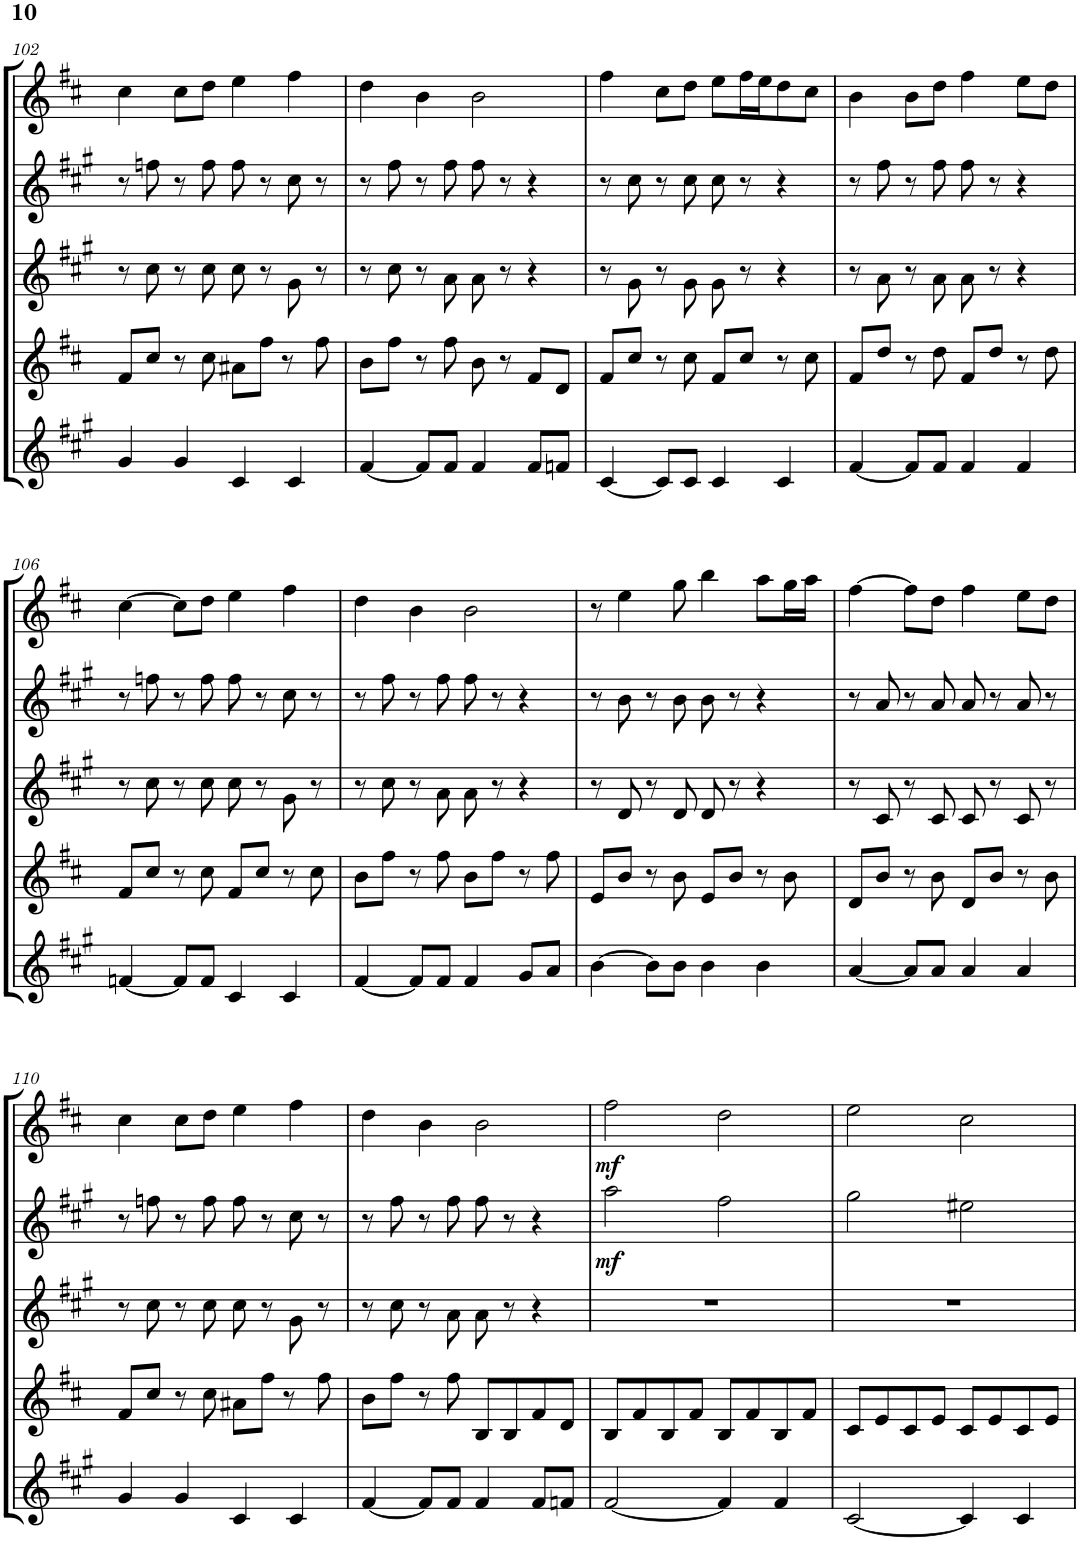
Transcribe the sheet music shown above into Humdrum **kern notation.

**kern	**kern	**kern	**kern	**dynam	**kern	**dynam
*part5	*part4	*part3	*part2	*part2	*part1	*part1
*staff5	*staff4	*staff3	*staff2	*staff2	*staff1	*staff1
*I"Baritone Saxophone	*I"Tenor Saxophone	*I"Alto Saxophone	*I"Alto Saxophone	*	*I"Soprano Saxophone	*
*I'Bar Sax	*I'T Sax	*I'A Sax	*I'A Sax	*	*I'S Sax	*
!!LO:PB:g=z
*clefG2	*clefG2	*clefG2	*clefG2	*	*clefG2	*
*Trd12c21	*Trd8c14	*Trd5c9	*Trd5c9	*	*Trd1c2	*
*k[f#c#g#]	*k[f#c#]	*k[f#c#g#]	*k[f#c#g#]	*	*k[f#c#]	*
*M4/4	*M4/4	*M4/4	*M4/4	*	*M4/4	*
=102	=102	=102	=102	=102	=102	=102
4g#/	8f#/L	8r	8r	.	4cc#\	.
.	8cc#/J	8cc#\	8ffn\	.	.	.
4g#/	8r	8r	8r	.	8cc#\L	.
.	8cc#\	8cc#\	8ff\	.	8dd\J	.
4c#/	8a#X\L	8cc#\	8ff\	.	4ee\	.
.	8ff#\J	8r	8r	.	.	.
4c#/	8r	8g#\	8cc#\	.	4ff#\	.
.	8ff#\	8r	8r	.	.	.
=103	=103	=103	=103	=103	=103	=103
[4f#/	8b\L	8r	8r	.	4dd\	.
.	8ff#\J	8cc#\	8ff#\	.	.	.
8f#/L]	8r	8r	8r	.	4b\	.
8f#/J	8ff#\	8a\	8ff#\	.	.	.
4f#/	8b\	8a\	8ff#\	.	2b\	.
.	8r	8r	8r	.	.	.
8f#/L	8f#/L	4r	4r	.	.	.
8fn/J	8d/J	.	.	.	.	.
=104	=104	=104	=104	=104	=104	=104
[4c#/	8f#/L	8r	8r	.	4ff#\	.
.	8cc#/J	8g#\	8cc#\	.	.	.
8c#/L]	8r	8r	8r	.	8cc#\L	.
8c#/J	8cc#\	8g#\	8cc#\	.	8dd\J	.
4c#/	8f#/L	8g#\	8cc#\	.	8ee\L	.
.	8cc#/J	8r	8r	.	16ff#\L	.
.	.	.	.	.	16ee\J	.
4c#/	8r	4r	4r	.	8dd\	.
.	8cc#\	.	.	.	8cc#\J	.
=105	=105	=105	=105	=105	=105	=105
[4f#/	8f#/L	8r	8r	.	4b\	.
.	8dd/J	8a\	8ff#\	.	.	.
8f#/L]	8r	8r	8r	.	8b\L	.
8f#/J	8dd\	8a\	8ff#\	.	8dd\J	.
4f#/	8f#/L	8a\	8ff#\	.	4ff#\	.
.	8dd/J	8r	8r	.	.	.
4f#/	8r	4r	4r	.	8ee\L	.
.	8dd\	.	.	.	8dd\J	.
!!LO:LB:g=z
=106	=106	=106	=106	=106	=106	=106
[4fn/	8f#/L	8r	8r	.	[4cc#\	.
.	8cc#/J	8cc#\	8ffn\	.	.	.
8f/L]	8r	8r	8r	.	8cc#\L]	.
8f/J	8cc#\	8cc#\	8ff\	.	8dd\J	.
4c#/	8f#/L	8cc#\	8ff\	.	4ee\	.
.	8cc#/J	8r	8r	.	.	.
4c#/	8r	8g#\	8cc#\	.	4ff#\	.
.	8cc#\	8r	8r	.	.	.
=107	=107	=107	=107	=107	=107	=107
[4f#/	8b\L	8r	8r	.	4dd\	.
.	8ff#\J	8cc#\	8ff#\	.	.	.
8f#/L]	8r	8r	8r	.	4b\	.
8f#/J	8ff#\	8a\	8ff#\	.	.	.
4f#/	8b\L	8a\	8ff#\	.	2b\	.
.	8ff#\J	8r	8r	.	.	.
8g#/L	8r	4r	4r	.	.	.
8a/J	8ff#\	.	.	.	.	.
=108	=108	=108	=108	=108	=108	=108
[4b\	8e/L	8r	8r	.	8r	.
.	8b/J	8d/	8b\	.	4ee\	.
8b\L]	8r	8r	8r	.	.	.
8b\J	8b\	8d/	8b\	.	8gg\	.
4b\	8e/L	8d/	8b\	.	4bb\	.
.	8b/J	8r	8r	.	.	.
4b\	8r	4r	4r	.	8aa\L	.
.	8b\	.	.	.	16gg\L	.
.	.	.	.	.	16aa\JJ	.
=109	=109	=109	=109	=109	=109	=109
[4a/	8d/L	8r	8r	.	[4ff#\	.
.	8b/J	8c#/	8a/	.	.	.
8a/L]	8r	8r	8r	.	8ff#\L]	.
8a/J	8b\	8c#/	8a/	.	8dd\J	.
4a/	8d/L	8c#/	8a/	.	4ff#\	.
.	8b/J	8r	8r	.	.	.
4a/	8r	8c#/	8a/	.	8ee\L	.
.	8b\	8r	8r	.	8dd\J	.
!!LO:LB:g=z
=110	=110	=110	=110	=110	=110	=110
4g#/	8f#/L	8r	8r	.	4cc#\	.
.	8cc#/J	8cc#\	8ffn\	.	.	.
4g#/	8r	8r	8r	.	8cc#\L	.
.	8cc#\	8cc#\	8ff\	.	8dd\J	.
4c#/	8a#X\L	8cc#\	8ff\	.	4ee\	.
.	8ff#\J	8r	8r	.	.	.
4c#/	8r	8g#\	8cc#\	.	4ff#\	.
.	8ff#\	8r	8r	.	.	.
=111	=111	=111	=111	=111	=111	=111
[4f#/	8b\L	8r	8r	.	4dd\	.
.	8ff#\J	8cc#\	8ff#\	.	.	.
8f#/L]	8r	8r	8r	.	4b\	.
8f#/J	8ff#\	8a\	8ff#\	.	.	.
4f#/	8B/L	8a\	8ff#\	.	2b\	.
.	8B/	8r	8r	.	.	.
8f#/L	8f#/	4r	4r	.	.	.
8fn/J	8d/J	.	.	.	.	.
=112	=112	=112	=112	=112	=112	=112
!	!	!	!	!LO:DY:b	!	!LO:DY:b
[2f#/	8B/L	1r	2aa\	mf	2ff#\	mf
.	8f#/	.	.	.	.	.
.	8B/	.	.	.	.	.
.	8f#/J	.	.	.	.	.
4f#/]	8B/L	.	2ff#\	.	2dd\	.
.	8f#/	.	.	.	.	.
4f#/	8B/	.	.	.	.	.
.	8f#/J	.	.	.	.	.
=113	=113	=113	=113	=113	=113	=113
[2c#/	8c#/L	1r	2gg#\	.	2ee\	.
.	8e/	.	.	.	.	.
.	8c#/	.	.	.	.	.
.	8e/J	.	.	.	.	.
4c#/]	8c#/L	.	2ee#X\	.	2cc#\	.
.	8e/	.	.	.	.	.
4c#/	8c#/	.	.	.	.	.
.	8e/J	.	.	.	.	.
=	=	=	=	=	=	=
*-	*-	*-	*-	*-	*-	*-
